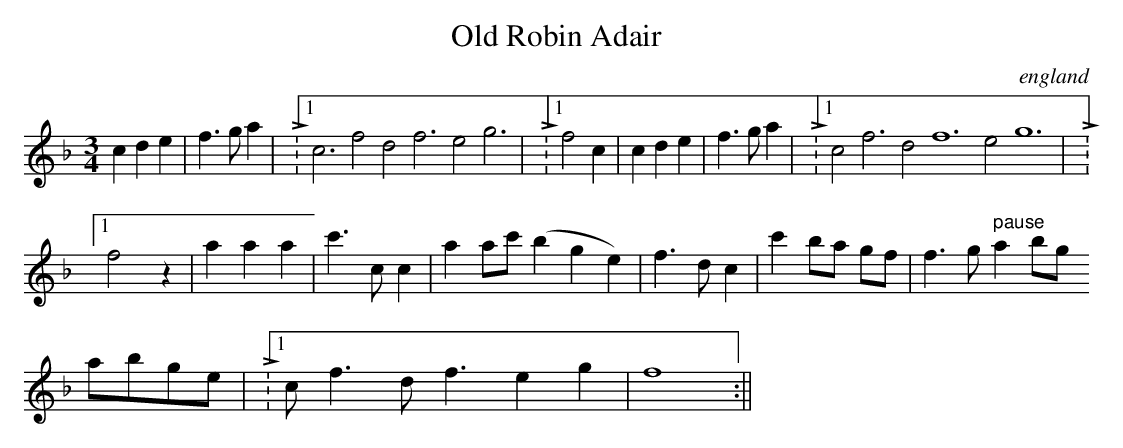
X:1
T:Old Robin Adair
O:england
M:3/4
L:1/4
K:F major
cde|f>ga|L:1/32c3f2 d2f3 e2g3|L:1/4f2c|cde|f>ga|L:1/32c2f3 d2f6 e2g6|L:1
/4f2 z|aaa|c'>cc|aa/2c'/2(bge)|f>dc|c' b/2a/2 g/2f/2|f>g" pause"a b/2g/
2a/2b/2g/2e/2|L:1/8c<f d<f eg|f4:||
